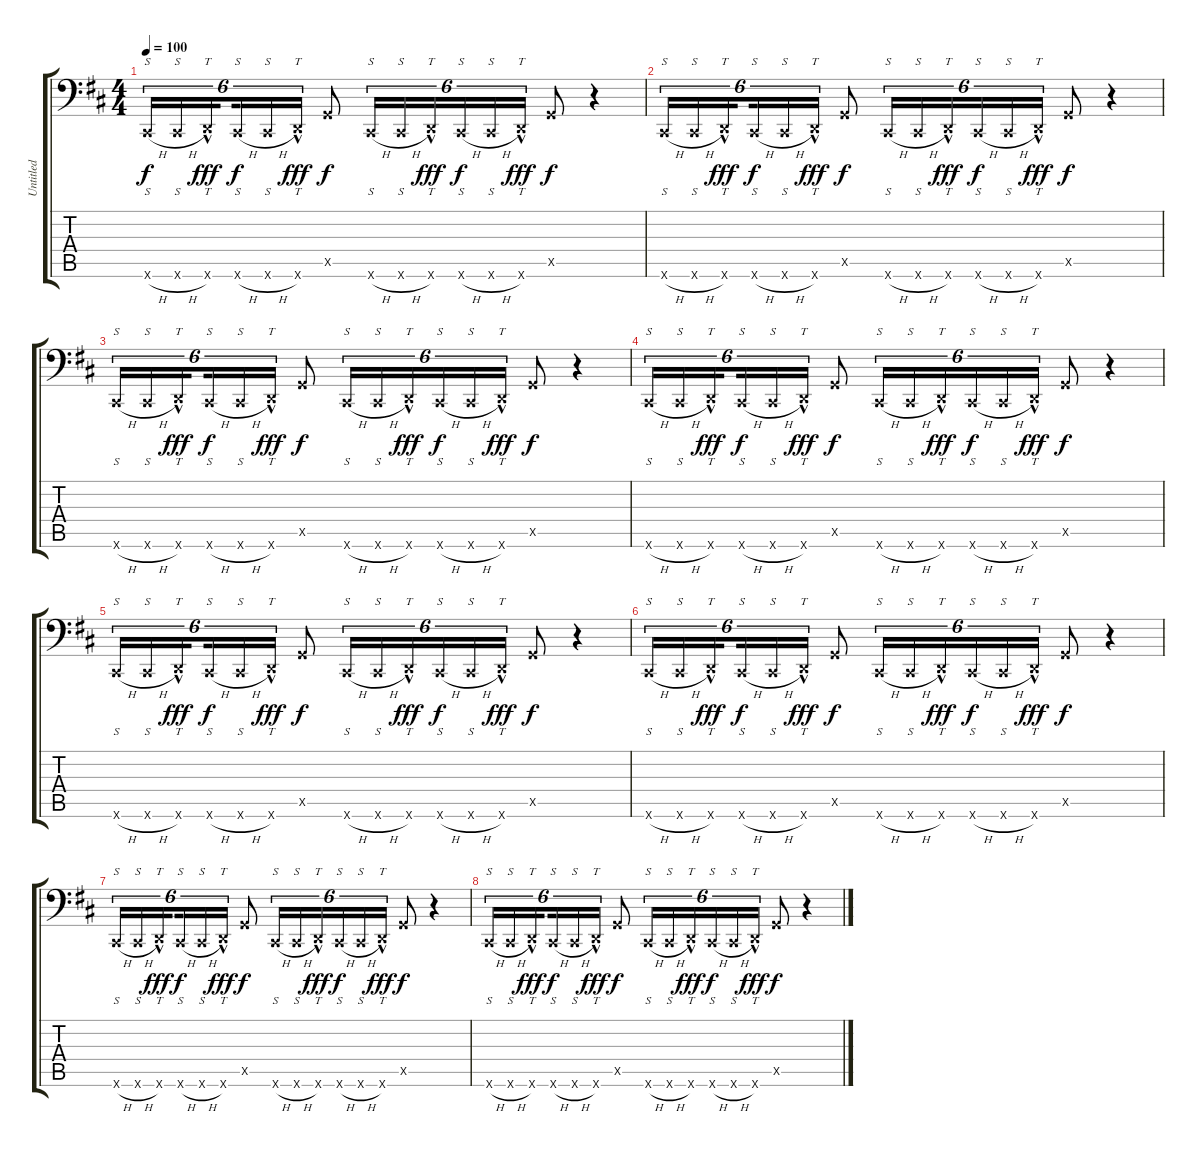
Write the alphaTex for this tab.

\track ("Untitled" "Untitled") {instrument electricbassfinger}
\staff {score tabs}
\tuning (C3 G2 D2 A1 E1 B0) {hide}
\ts (4 4)
\tempo 100
\clef f4
\ks d
2.6{h x}.16{s tu (6 4) dy f} 2.6{h x}.16{s tu (6 4)} 3.6{hac x}.16{tt tu (6 4) dy fff beam splitsecondary} 2.6{h x}.16{s tu (6 4) dy f} 2.6{h x}.16{s tu (6 4)} 3.6{hac x}.16{tt tu (6 4) dy fff} 3.5{x}.8{dy f} 2.6{h x}.16{s tu (6 4)} 2.6{h x}.16{s tu (6 4)} 3.6{hac x}.16{tt tu (6 4) dy fff} 2.6{h x}.16{s tu (6 4) dy f} 2.6{h x}.16{s tu (6 4)} 3.6{hac x}.16{tt tu (6 4) dy fff} 3.5{x}.8{dy f} r.4 |
2.6{h x}.16{s tu (6 4)} 2.6{h x}.16{s tu (6 4)} 3.6{hac x}.16{tt tu (6 4) dy fff beam splitsecondary} 2.6{h x}.16{s tu (6 4) dy f} 2.6{h x}.16{s tu (6 4)} 3.6{hac x}.16{tt tu (6 4) dy fff} 3.5{x}.8{dy f} 2.6{h x}.16{s tu (6 4)} 2.6{h x}.16{s tu (6 4)} 3.6{hac x}.16{tt tu (6 4) dy fff} 2.6{h x}.16{s tu (6 4) dy f} 2.6{h x}.16{s tu (6 4)} 3.6{hac x}.16{tt tu (6 4) dy fff} 3.5{x}.8{dy f} r.4 |
2.6{h x}.16{s tu (6 4)} 2.6{h x}.16{s tu (6 4)} 3.6{hac x}.16{tt tu (6 4) dy fff beam splitsecondary} 2.6{h x}.16{s tu (6 4) dy f} 2.6{h x}.16{s tu (6 4)} 3.6{hac x}.16{tt tu (6 4) dy fff} 3.5{x}.8{dy f} 2.6{h x}.16{s tu (6 4)} 2.6{h x}.16{s tu (6 4)} 3.6{hac x}.16{tt tu (6 4) dy fff} 2.6{h x}.16{s tu (6 4) dy f} 2.6{h x}.16{s tu (6 4)} 3.6{hac x}.16{tt tu (6 4) dy fff} 3.5{x}.8{dy f} r.4 |
2.6{h x}.16{s tu (6 4)} 2.6{h x}.16{s tu (6 4)} 3.6{hac x}.16{tt tu (6 4) dy fff beam splitsecondary} 2.6{h x}.16{s tu (6 4) dy f} 2.6{h x}.16{s tu (6 4)} 3.6{hac x}.16{tt tu (6 4) dy fff} 3.5{x}.8{dy f} 2.6{h x}.16{s tu (6 4)} 2.6{h x}.16{s tu (6 4)} 3.6{hac x}.16{tt tu (6 4) dy fff} 2.6{h x}.16{s tu (6 4) dy f} 2.6{h x}.16{s tu (6 4)} 3.6{hac x}.16{tt tu (6 4) dy fff} 3.5{x}.8{dy f} r.4 |
2.6{h x}.16{s tu (6 4)} 2.6{h x}.16{s tu (6 4)} 3.6{hac x}.16{tt tu (6 4) dy fff beam splitsecondary} 2.6{h x}.16{s tu (6 4) dy f} 2.6{h x}.16{s tu (6 4)} 3.6{hac x}.16{tt tu (6 4) dy fff} 3.5{x}.8{dy f} 2.6{h x}.16{s tu (6 4)} 2.6{h x}.16{s tu (6 4)} 3.6{hac x}.16{tt tu (6 4) dy fff} 2.6{h x}.16{s tu (6 4) dy f} 2.6{h x}.16{s tu (6 4)} 3.6{hac x}.16{tt tu (6 4) dy fff} 3.5{x}.8{dy f} r.4 |
2.6{h x}.16{s tu (6 4)} 2.6{h x}.16{s tu (6 4)} 3.6{hac x}.16{tt tu (6 4) dy fff beam splitsecondary} 2.6{h x}.16{s tu (6 4) dy f} 2.6{h x}.16{s tu (6 4)} 3.6{hac x}.16{tt tu (6 4) dy fff} 3.5{x}.8{dy f} 2.6{h x}.16{s tu (6 4)} 2.6{h x}.16{s tu (6 4)} 3.6{hac x}.16{tt tu (6 4) dy fff} 2.6{h x}.16{s tu (6 4) dy f} 2.6{h x}.16{s tu (6 4)} 3.6{hac x}.16{tt tu (6 4) dy fff} 3.5{x}.8{dy f} r.4 |
2.6{h x}.16{s tu (6 4)} 2.6{h x}.16{s tu (6 4)} 3.6{hac x}.16{tt tu (6 4) dy fff beam splitsecondary} 2.6{h x}.16{s tu (6 4) dy f} 2.6{h x}.16{s tu (6 4)} 3.6{hac x}.16{tt tu (6 4) dy fff} 3.5{x}.8{dy f} 2.6{h x}.16{s tu (6 4)} 2.6{h x}.16{s tu (6 4)} 3.6{hac x}.16{tt tu (6 4) dy fff} 2.6{h x}.16{s tu (6 4) dy f} 2.6{h x}.16{s tu (6 4)} 3.6{hac x}.16{tt tu (6 4) dy fff} 3.5{x}.8{dy f} r.4 |
2.6{h x}.16{s tu (6 4)} 2.6{h x}.16{s tu (6 4)} 3.6{hac x}.16{tt tu (6 4) dy fff beam splitsecondary} 2.6{h x}.16{s tu (6 4) dy f} 2.6{h x}.16{s tu (6 4)} 3.6{hac x}.16{tt tu (6 4) dy fff} 3.5{x}.8{dy f} 2.6{h x}.16{s tu (6 4)} 2.6{h x}.16{s tu (6 4)} 3.6{hac x}.16{tt tu (6 4) dy fff} 2.6{h x}.16{s tu (6 4) dy f} 2.6{h x}.16{s tu (6 4)} 3.6{hac x}.16{tt tu (6 4) dy fff} 3.5{x}.8{dy f} r.4
